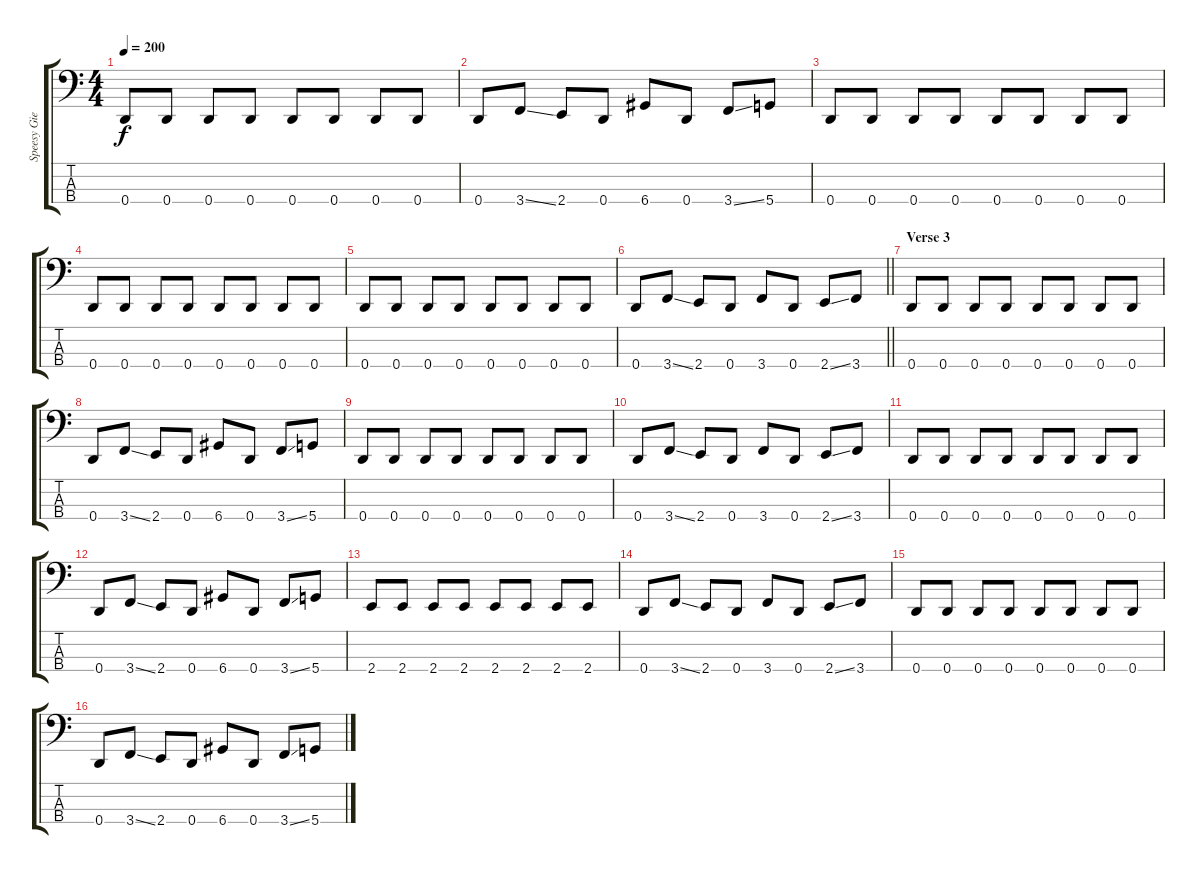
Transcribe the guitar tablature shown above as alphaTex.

\track ("Speesy Giesler" "Speesy Gie") {instrument electricbassfinger}
\staff {score tabs}
\tuning (F2 C2 G1 D1) {hide}
\ts (4 4)
\tempo 200
\clef f4
\ks c
0.4.8{dy f} 0.4.8 0.4.8 0.4.8 0.4.8 0.4.8 0.4.8 0.4.8 |
0.4.8 3.4{ss}.8 2.4.8 0.4.8 6.4.8 0.4.8 3.4{ss}.8 5.4.8 |
0.4.8 0.4.8 0.4.8 0.4.8 0.4.8 0.4.8 0.4.8 0.4.8 |
0.4.8 0.4.8 0.4.8 0.4.8 0.4.8 0.4.8 0.4.8 0.4.8 |
0.4.8 0.4.8 0.4.8 0.4.8 0.4.8 0.4.8 0.4.8 0.4.8 |
\barLineRight lightlight
0.4.8 3.4{ss}.8 2.4.8 0.4.8 3.4.8 0.4.8 2.4{ss}.8 3.4.8 |
\section ("" "Verse 3")
0.4.8 0.4.8 0.4.8 0.4.8 0.4.8 0.4.8 0.4.8 0.4.8 |
0.4.8 3.4{ss}.8 2.4.8 0.4.8 6.4.8 0.4.8 3.4{ss}.8 5.4.8 |
0.4.8 0.4.8 0.4.8 0.4.8 0.4.8 0.4.8 0.4.8 0.4.8 |
0.4.8 3.4{ss}.8 2.4.8 0.4.8 3.4.8 0.4.8 2.4{ss}.8 3.4.8 |
0.4.8 0.4.8 0.4.8 0.4.8 0.4.8 0.4.8 0.4.8 0.4.8 |
0.4.8 3.4{ss}.8 2.4.8 0.4.8 6.4.8 0.4.8 3.4{ss}.8 5.4.8 |
2.4.8 2.4.8 2.4.8 2.4.8 2.4.8 2.4.8 2.4.8 2.4.8 |
0.4.8 3.4{ss}.8 2.4.8 0.4.8 3.4.8 0.4.8 2.4{ss}.8 3.4.8 |
0.4.8 0.4.8 0.4.8 0.4.8 0.4.8 0.4.8 0.4.8 0.4.8 |
0.4.8 3.4{ss}.8 2.4.8 0.4.8 6.4.8 0.4.8 3.4{ss}.8 5.4.8
